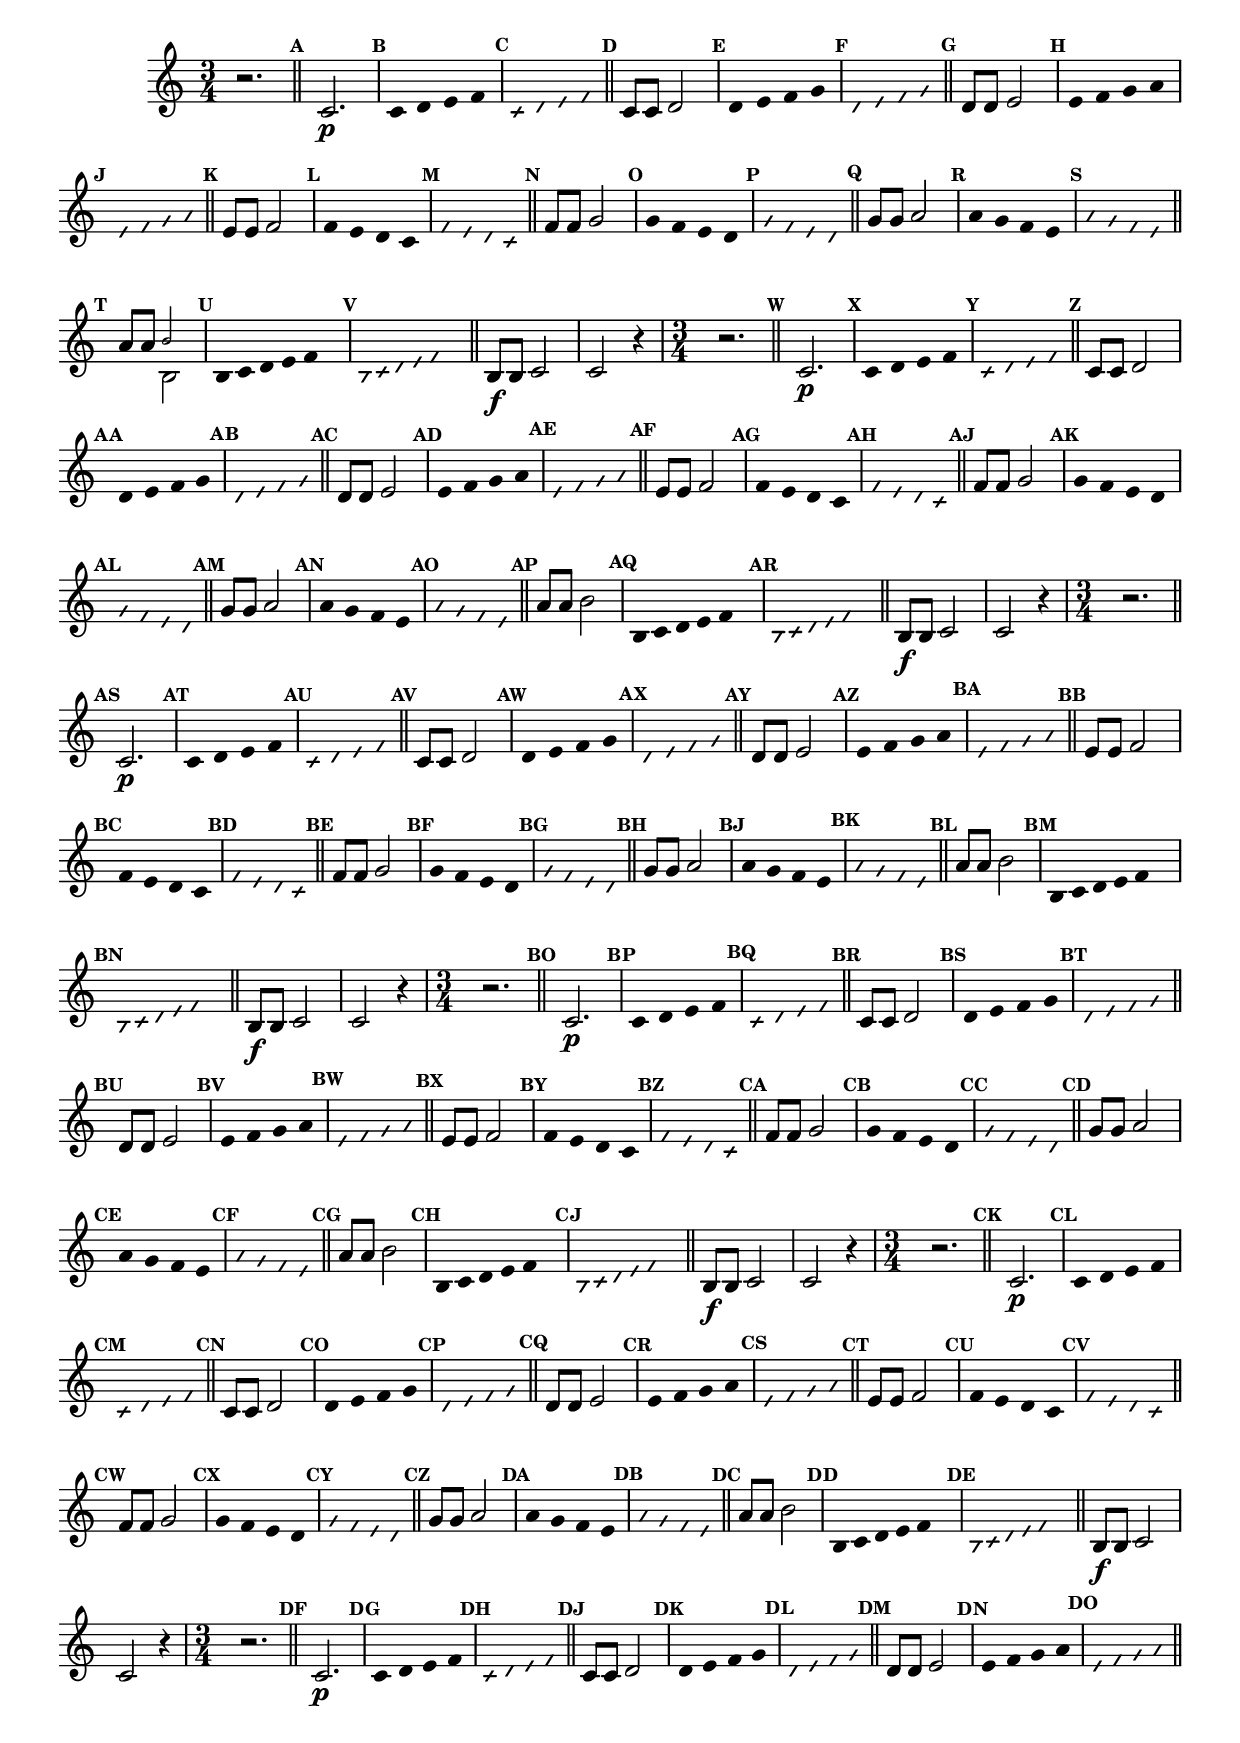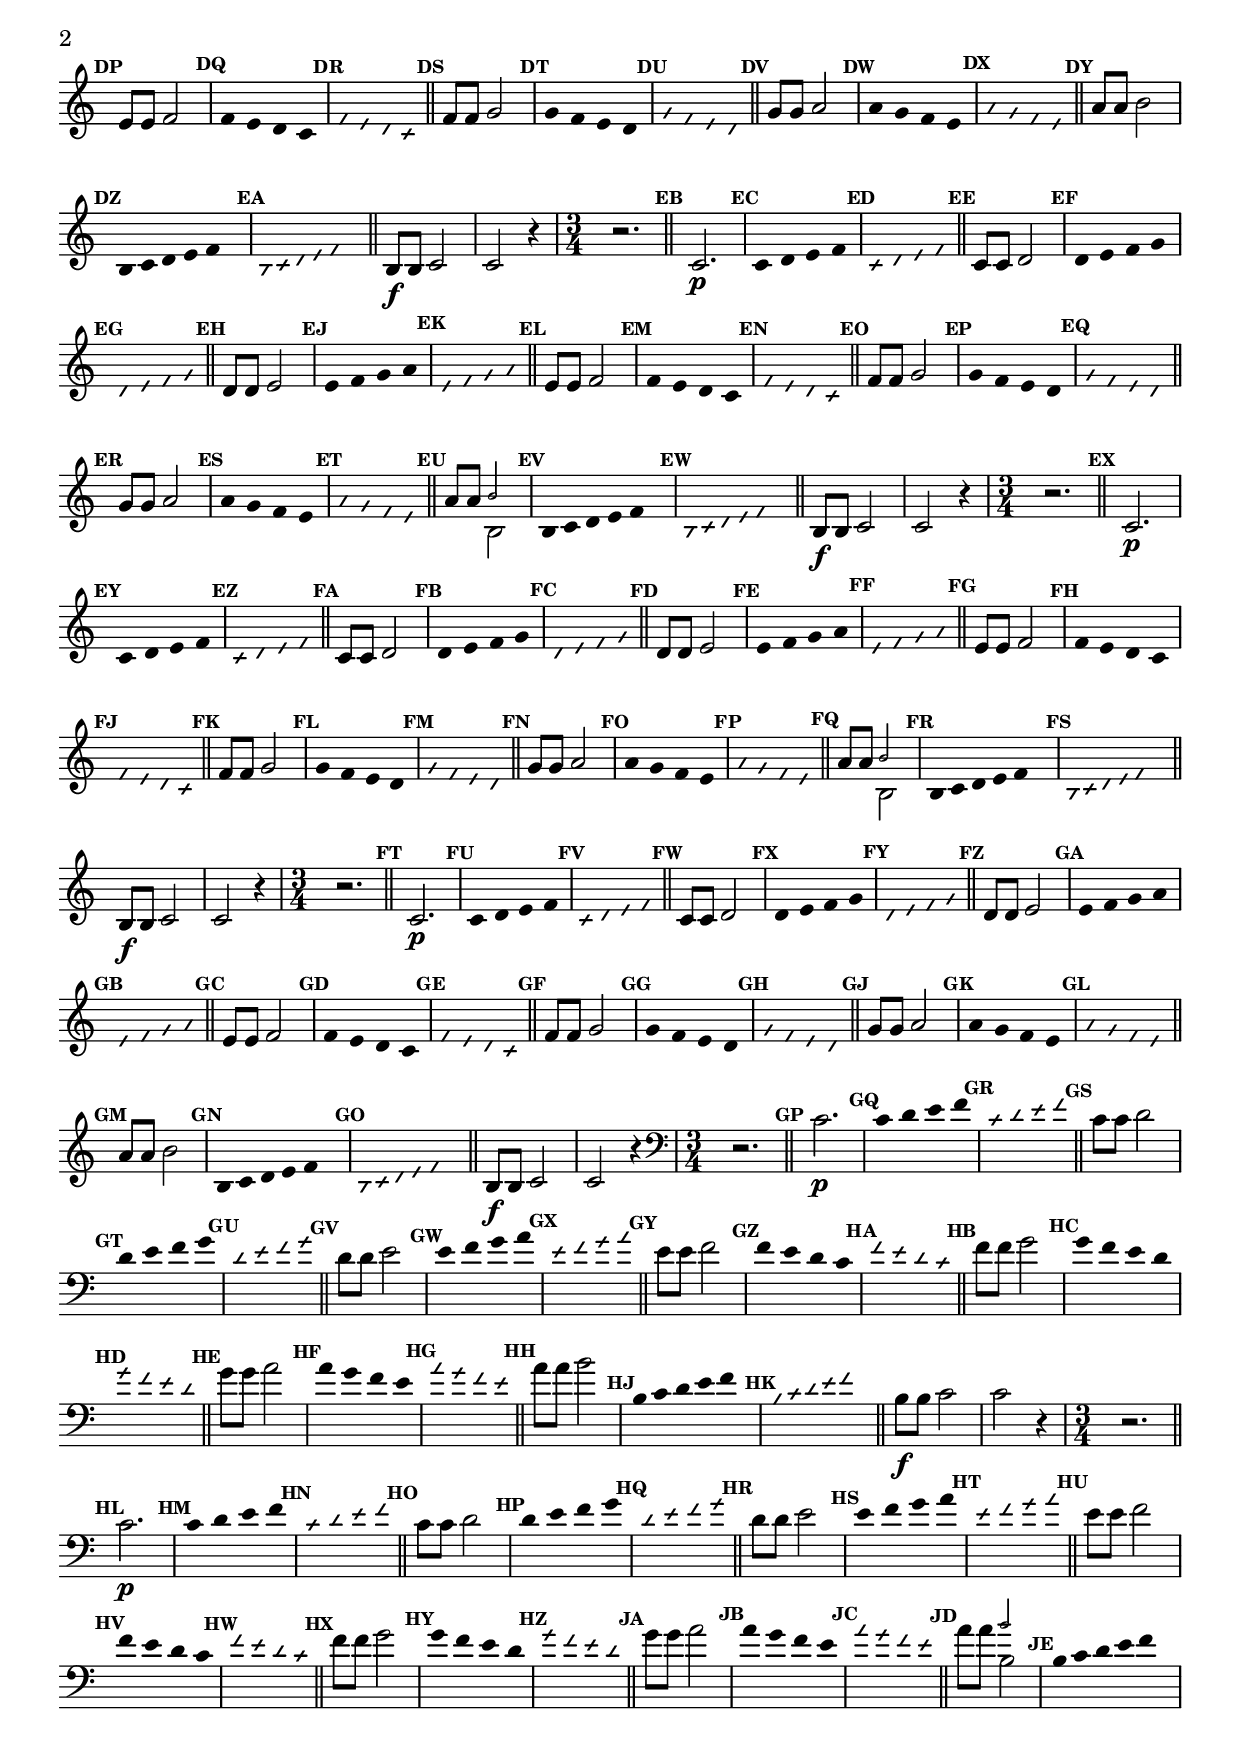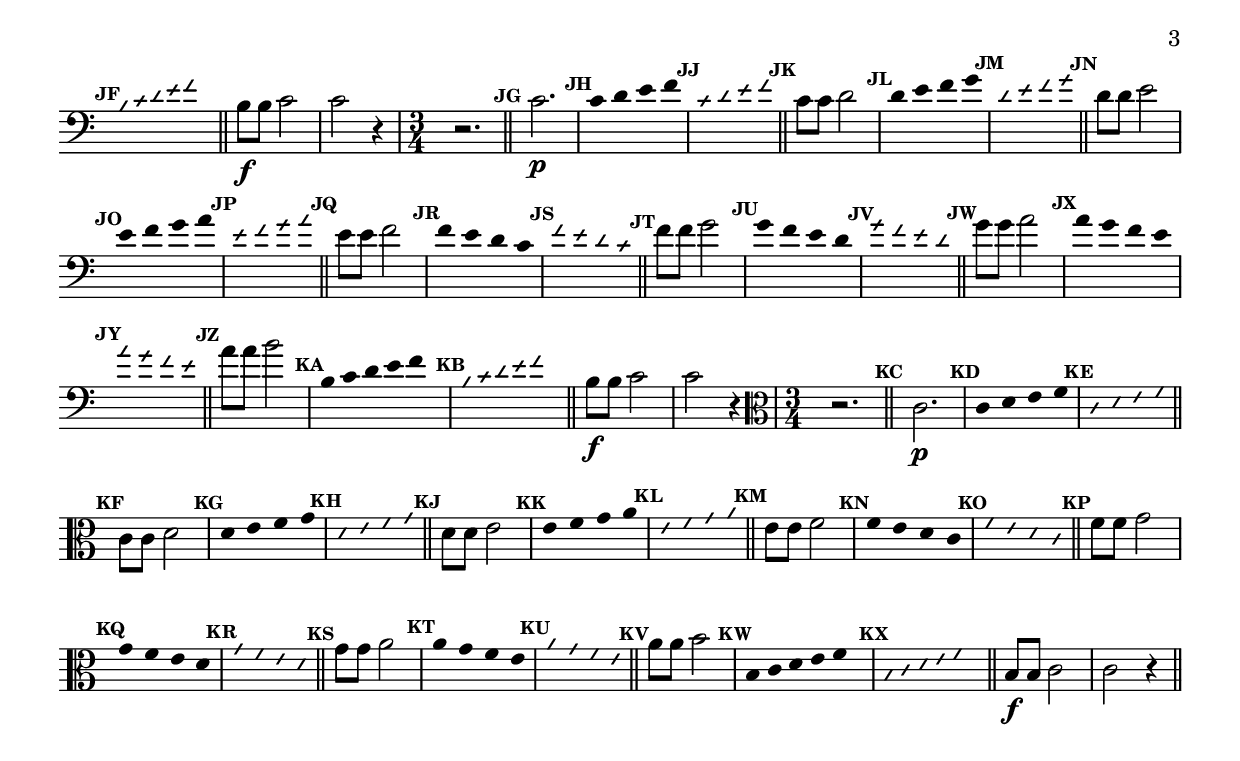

\version "2.16.0"

%\header { texidoc="64 - Aquecendo e Divertindo-se com a escala mixolidia" }


\relative c' {


                                % CLARINETE

  \tag #'cl {
    \key c \major
    \override Staff.TimeSignature #'style = #'()
    \time 3/4 
    \override Score.BarNumber #'transparent = ##t
    \override Score.RehearsalMark #'font-size = #-2
                                %\override Score.RehearsalMark #'font-family = #'
    \set Score.markFormatter = #format-mark-numbers
    r2.

    \bar "||"

    \mark \default c2.\p
    \override Stem #'transparent = ##t
    \override Beam #'transparent = ##t
    \override Voice.NoteHead #'stencil = #ly:text-interface::print
    \override Voice.NoteHead #'text = #(make-musicglyph-markup "noteheads.s2")

    \mark \default c4*3/4 d e f

    \override NoteHead #'style = #'slash
    \override NoteHead #'font-size = #-6
    \override Voice.NoteHead #'stencil = #ly:text-interface::print
    \override Voice.NoteHead #'text = #(make-musicglyph-markup "noteheads.s2slash")

    \mark \default c4*3/4 d e f

    \revert NoteHead #'style
    \revert Stem #'transparent 
    \revert Beam #'transparent
    \revert NoteHead #'font-size
    \revert Voice.NoteHead #'stencil

    \revert Voice.NoteHead #'text
    \bar "||"


    \mark \default c8 c d2
    \override Stem #'transparent = ##t
    \override Beam #'transparent = ##t
    \override Voice.NoteHead #'stencil = #ly:text-interface::print
    \override Voice.NoteHead #'text = #(make-musicglyph-markup "noteheads.s2")
    \mark \default d4*3/4 e f g
    \override NoteHead #'style = #'slash
    \override NoteHead #'font-size = #-6
    \override Voice.NoteHead #'stencil = #ly:text-interface::print
    \override Voice.NoteHead #'text = #(make-musicglyph-markup "noteheads.s2slash")
    \mark \default d4*3/4 e f g
    \revert NoteHead #'style
    \revert Stem #'transparent 
    \revert Beam #'transparent
    \revert NoteHead #'font-size
    \revert Voice.NoteHead #'stencil

    \revert Voice.NoteHead #'text
    \bar "||"


    \mark \default d8 d e2
    \override Stem #'transparent = ##t
    \override Beam #'transparent = ##t
    \override Voice.NoteHead #'stencil = #ly:text-interface::print
    \override Voice.NoteHead #'text = #(make-musicglyph-markup "noteheads.s2")
    \mark \default e4*3/4 f g a
    \override NoteHead #'style = #'slash
    \override NoteHead #'font-size = #-6
    \override Voice.NoteHead #'stencil = #ly:text-interface::print
    \override Voice.NoteHead #'text = #(make-musicglyph-markup "noteheads.s2slash")
    \mark \default e4*3/4 f g a
    \revert NoteHead #'style
    \revert Stem #'transparent 
    \revert Beam #'transparent
    \revert NoteHead #'font-size
    \revert Voice.NoteHead #'stencil

    \revert Voice.NoteHead #'text
    \bar "||"

    \mark \default e8 e f2
    \override Stem #'transparent = ##t
    \override Beam #'transparent = ##t
    \override Voice.NoteHead #'stencil = #ly:text-interface::print
    \override Voice.NoteHead #'text = #(make-musicglyph-markup "noteheads.s2")
    \mark \default f4*3/4 e d c
    \override NoteHead #'style = #'slash
    \override NoteHead #'font-size = #-6
    \override Voice.NoteHead #'stencil = #ly:text-interface::print
    \override Voice.NoteHead #'text = #(make-musicglyph-markup "noteheads.s2slash")
    \mark \default f4*3/4 e d c
    \revert NoteHead #'style
    \revert Stem #'transparent 
    \revert Beam #'transparent
    \revert NoteHead #'font-size
    \revert Voice.NoteHead #'stencil

    \revert Voice.NoteHead #'text
    \bar "||"

    \mark \default f8 f g2
    \override Stem #'transparent = ##t
    \override Beam #'transparent = ##t
    \override Voice.NoteHead #'stencil = #ly:text-interface::print
    \override Voice.NoteHead #'text = #(make-musicglyph-markup "noteheads.s2")
    \mark \default g4*3/4 f e d
    \override NoteHead #'style = #'slash
    \override NoteHead #'font-size = #-6
    \override Voice.NoteHead #'stencil = #ly:text-interface::print
    \override Voice.NoteHead #'text = #(make-musicglyph-markup "noteheads.s2slash")
    \mark \default g4*3/4 f e d
    \revert NoteHead #'style
    \revert Stem #'transparent 
    \revert Beam #'transparent
    \revert NoteHead #'font-size
    \revert Voice.NoteHead #'stencil

    \revert Voice.NoteHead #'text
    \bar "||"

    \mark \default g8 g a2
    \override Stem #'transparent = ##t
    \override Beam #'transparent = ##t
    \override Voice.NoteHead #'stencil = #ly:text-interface::print
    \override Voice.NoteHead #'text = #(make-musicglyph-markup "noteheads.s2")
    \mark \default a4*3/4 g f e 
    \override NoteHead #'style = #'slash
    \override NoteHead #'font-size = #-6
    \override Voice.NoteHead #'stencil = #ly:text-interface::print
    \override Voice.NoteHead #'text = #(make-musicglyph-markup "noteheads.s2slash")
    \mark \default a4*3/4 g f e 
    \revert NoteHead #'style
    \revert Stem #'transparent 
    \revert Beam #'transparent
    \revert NoteHead #'font-size
    \revert Voice.NoteHead #'stencil

    \revert Voice.NoteHead #'text
    \bar "||"


    \mark \default a8 a 

    <<
      {

        \override NoteHead #'font-size = #-4
        b2
      }
      \\
      {
        \revert NoteHead #'font-size
        b,2
      }
    >>

    \override Stem #'transparent = ##t
    \override Beam #'transparent = ##t
    \override Voice.NoteHead #'stencil = #ly:text-interface::print
    \override Voice.NoteHead #'text = #(make-musicglyph-markup "noteheads.s2")

    \mark \default b8 c d e f s

    \override NoteHead #'style = #'slash
    \override NoteHead #'font-size = #-6
    \override Voice.NoteHead #'stencil = #ly:text-interface::print
    \override Voice.NoteHead #'text = #(make-musicglyph-markup "noteheads.s2slash")
    \mark \default b,8 c d e f s
    \revert NoteHead #'style
    \revert Stem #'transparent 
    \revert Beam #'transparent
    \revert NoteHead #'font-size
    \revert Voice.NoteHead #'stencil

    \revert Voice.NoteHead #'text
    \bar "||"

    b,8\f b c2 c2 r4

  }


                                % FLAUTA

  \tag #'fl {
    \key c \major
    \override Staff.TimeSignature #'style = #'()
    \time 3/4 
    \override Score.BarNumber #'transparent = ##t
    \override Score.RehearsalMark #'font-size = #-2
                                %\override Score.RehearsalMark #'font-family = #'
    \set Score.markFormatter = #format-mark-numbers
    r2.

    \bar "||"

    \mark \default c2.\p
    \override Stem #'transparent = ##t
    \override Beam #'transparent = ##t
    \override Voice.NoteHead #'stencil = #ly:text-interface::print
    \override Voice.NoteHead #'text = #(make-musicglyph-markup "noteheads.s2")

    \mark \default c4*3/4 d e f

    \override NoteHead #'style = #'slash
    \override NoteHead #'font-size = #-6
    \override Voice.NoteHead #'stencil = #ly:text-interface::print
    \override Voice.NoteHead #'text = #(make-musicglyph-markup "noteheads.s2slash")

    \mark \default c4*3/4 d e f

    \revert NoteHead #'style
    \revert Stem #'transparent 
    \revert Beam #'transparent
    \revert NoteHead #'font-size
    \revert Voice.NoteHead #'stencil

    \revert Voice.NoteHead #'text
    \bar "||"


    \mark \default c8 c d2
    \override Stem #'transparent = ##t
    \override Beam #'transparent = ##t
    \override Voice.NoteHead #'stencil = #ly:text-interface::print
    \override Voice.NoteHead #'text = #(make-musicglyph-markup "noteheads.s2")
    \mark \default d4*3/4 e f g
    \override NoteHead #'style = #'slash
    \override NoteHead #'font-size = #-6
    \override Voice.NoteHead #'stencil = #ly:text-interface::print
    \override Voice.NoteHead #'text = #(make-musicglyph-markup "noteheads.s2slash")
    \mark \default d4*3/4 e f g
    \revert NoteHead #'style
    \revert Stem #'transparent 
    \revert Beam #'transparent
    \revert NoteHead #'font-size
    \revert Voice.NoteHead #'stencil

    \revert Voice.NoteHead #'text
    \bar "||"


    \mark \default d8 d e2
    \override Stem #'transparent = ##t
    \override Beam #'transparent = ##t
    \override Voice.NoteHead #'stencil = #ly:text-interface::print
    \override Voice.NoteHead #'text = #(make-musicglyph-markup "noteheads.s2")
    \mark \default e4*3/4 f g a
    \override NoteHead #'style = #'slash
    \override NoteHead #'font-size = #-6
    \override Voice.NoteHead #'stencil = #ly:text-interface::print
    \override Voice.NoteHead #'text = #(make-musicglyph-markup "noteheads.s2slash")
    \mark \default e4*3/4 f g a
    \revert NoteHead #'style
    \revert Stem #'transparent 
    \revert Beam #'transparent
    \revert NoteHead #'font-size
    \revert Voice.NoteHead #'stencil

    \revert Voice.NoteHead #'text
    \bar "||"

    \mark \default e8 e f2
    \override Stem #'transparent = ##t
    \override Beam #'transparent = ##t
    \override Voice.NoteHead #'stencil = #ly:text-interface::print
    \override Voice.NoteHead #'text = #(make-musicglyph-markup "noteheads.s2")
    \mark \default f4*3/4 e d c
    \override NoteHead #'style = #'slash
    \override NoteHead #'font-size = #-6
    \override Voice.NoteHead #'stencil = #ly:text-interface::print
    \override Voice.NoteHead #'text = #(make-musicglyph-markup "noteheads.s2slash")
    \mark \default f4*3/4 e d c
    \revert NoteHead #'style
    \revert Stem #'transparent 
    \revert Beam #'transparent
    \revert NoteHead #'font-size
    \revert Voice.NoteHead #'stencil

    \revert Voice.NoteHead #'text
    \bar "||"

    \mark \default f8 f g2
    \override Stem #'transparent = ##t
    \override Beam #'transparent = ##t
    \override Voice.NoteHead #'stencil = #ly:text-interface::print
    \override Voice.NoteHead #'text = #(make-musicglyph-markup "noteheads.s2")
    \mark \default g4*3/4 f e d
    \override NoteHead #'style = #'slash
    \override NoteHead #'font-size = #-6
    \override Voice.NoteHead #'stencil = #ly:text-interface::print
    \override Voice.NoteHead #'text = #(make-musicglyph-markup "noteheads.s2slash")
    \mark \default g4*3/4 f e d
    \revert NoteHead #'style
    \revert Stem #'transparent 
    \revert Beam #'transparent
    \revert NoteHead #'font-size
    \revert Voice.NoteHead #'stencil

    \revert Voice.NoteHead #'text
    \bar "||"

    \mark \default g8 g a2
    \override Stem #'transparent = ##t
    \override Beam #'transparent = ##t
    \override Voice.NoteHead #'stencil = #ly:text-interface::print
    \override Voice.NoteHead #'text = #(make-musicglyph-markup "noteheads.s2")
    \mark \default a4*3/4 g f e 
    \override NoteHead #'style = #'slash
    \override NoteHead #'font-size = #-6
    \override Voice.NoteHead #'stencil = #ly:text-interface::print
    \override Voice.NoteHead #'text = #(make-musicglyph-markup "noteheads.s2slash")
    \mark \default a4*3/4 g f e 
    \revert NoteHead #'style
    \revert Stem #'transparent 
    \revert Beam #'transparent
    \revert NoteHead #'font-size
    \revert Voice.NoteHead #'stencil

    \revert Voice.NoteHead #'text
    \bar "||"


    \mark \default a8 a b2

    \override Stem #'transparent = ##t
    \override Beam #'transparent = ##t
    \override Voice.NoteHead #'stencil = #ly:text-interface::print
    \override Voice.NoteHead #'text = #(make-musicglyph-markup "noteheads.s2")

    \mark \default b,8 c d e f s

    \override NoteHead #'style = #'slash
    \override NoteHead #'font-size = #-6
    \override Voice.NoteHead #'stencil = #ly:text-interface::print
    \override Voice.NoteHead #'text = #(make-musicglyph-markup "noteheads.s2slash")
    \mark \default b,8 c d e f s
    \revert NoteHead #'style
    \revert Stem #'transparent 
    \revert Beam #'transparent
    \revert NoteHead #'font-size
    \revert Voice.NoteHead #'stencil

    \revert Voice.NoteHead #'text
    \bar "||"

    b,8\f b c2 c2 r4

  }

                                % OBOÉ

  \tag #'ob {
    \key c \major
    \override Staff.TimeSignature #'style = #'()
    \time 3/4 
    \override Score.BarNumber #'transparent = ##t
    \override Score.RehearsalMark #'font-size = #-2
                                %\override Score.RehearsalMark #'font-family = #'
    \set Score.markFormatter = #format-mark-numbers
    r2.

    \bar "||"

    \mark \default c2.\p
    \override Stem #'transparent = ##t
    \override Beam #'transparent = ##t
    \override Voice.NoteHead #'stencil = #ly:text-interface::print
    \override Voice.NoteHead #'text = #(make-musicglyph-markup "noteheads.s2")

    \mark \default c4*3/4 d e f

    \override NoteHead #'style = #'slash
    \override NoteHead #'font-size = #-6
    \override Voice.NoteHead #'stencil = #ly:text-interface::print
    \override Voice.NoteHead #'text = #(make-musicglyph-markup "noteheads.s2slash")

    \mark \default c4*3/4 d e f

    \revert NoteHead #'style
    \revert Stem #'transparent 
    \revert Beam #'transparent
    \revert NoteHead #'font-size
    \revert Voice.NoteHead #'stencil

    \revert Voice.NoteHead #'text
    \bar "||"


    \mark \default c8 c d2
    \override Stem #'transparent = ##t
    \override Beam #'transparent = ##t
    \override Voice.NoteHead #'stencil = #ly:text-interface::print
    \override Voice.NoteHead #'text = #(make-musicglyph-markup "noteheads.s2")
    \mark \default d4*3/4 e f g
    \override NoteHead #'style = #'slash
    \override NoteHead #'font-size = #-6
    \override Voice.NoteHead #'stencil = #ly:text-interface::print
    \override Voice.NoteHead #'text = #(make-musicglyph-markup "noteheads.s2slash")
    \mark \default d4*3/4 e f g
    \revert NoteHead #'style
    \revert Stem #'transparent 
    \revert Beam #'transparent
    \revert NoteHead #'font-size
    \revert Voice.NoteHead #'stencil

    \revert Voice.NoteHead #'text
    \bar "||"


    \mark \default d8 d e2
    \override Stem #'transparent = ##t
    \override Beam #'transparent = ##t
    \override Voice.NoteHead #'stencil = #ly:text-interface::print
    \override Voice.NoteHead #'text = #(make-musicglyph-markup "noteheads.s2")
    \mark \default e4*3/4 f g a
    \override NoteHead #'style = #'slash
    \override NoteHead #'font-size = #-6
    \override Voice.NoteHead #'stencil = #ly:text-interface::print
    \override Voice.NoteHead #'text = #(make-musicglyph-markup "noteheads.s2slash")
    \mark \default e4*3/4 f g a
    \revert NoteHead #'style
    \revert Stem #'transparent 
    \revert Beam #'transparent
    \revert NoteHead #'font-size
    \revert Voice.NoteHead #'stencil

    \revert Voice.NoteHead #'text
    \bar "||"

    \mark \default e8 e f2
    \override Stem #'transparent = ##t
    \override Beam #'transparent = ##t
    \override Voice.NoteHead #'stencil = #ly:text-interface::print
    \override Voice.NoteHead #'text = #(make-musicglyph-markup "noteheads.s2")
    \mark \default f4*3/4 e d c
    \override NoteHead #'style = #'slash
    \override NoteHead #'font-size = #-6
    \override Voice.NoteHead #'stencil = #ly:text-interface::print
    \override Voice.NoteHead #'text = #(make-musicglyph-markup "noteheads.s2slash")
    \mark \default f4*3/4 e d c
    \revert NoteHead #'style
    \revert Stem #'transparent 
    \revert Beam #'transparent
    \revert NoteHead #'font-size
    \revert Voice.NoteHead #'stencil

    \revert Voice.NoteHead #'text
    \bar "||"

    \mark \default f8 f g2
    \override Stem #'transparent = ##t
    \override Beam #'transparent = ##t
    \override Voice.NoteHead #'stencil = #ly:text-interface::print
    \override Voice.NoteHead #'text = #(make-musicglyph-markup "noteheads.s2")
    \mark \default g4*3/4 f e d
    \override NoteHead #'style = #'slash
    \override NoteHead #'font-size = #-6
    \override Voice.NoteHead #'stencil = #ly:text-interface::print
    \override Voice.NoteHead #'text = #(make-musicglyph-markup "noteheads.s2slash")
    \mark \default g4*3/4 f e d
    \revert NoteHead #'style
    \revert Stem #'transparent 
    \revert Beam #'transparent
    \revert NoteHead #'font-size
    \revert Voice.NoteHead #'stencil

    \revert Voice.NoteHead #'text
    \bar "||"

    \mark \default g8 g a2
    \override Stem #'transparent = ##t
    \override Beam #'transparent = ##t
    \override Voice.NoteHead #'stencil = #ly:text-interface::print
    \override Voice.NoteHead #'text = #(make-musicglyph-markup "noteheads.s2")
    \mark \default a4*3/4 g f e 
    \override NoteHead #'style = #'slash
    \override NoteHead #'font-size = #-6
    \override Voice.NoteHead #'stencil = #ly:text-interface::print
    \override Voice.NoteHead #'text = #(make-musicglyph-markup "noteheads.s2slash")
    \mark \default a4*3/4 g f e 
    \revert NoteHead #'style
    \revert Stem #'transparent 
    \revert Beam #'transparent
    \revert NoteHead #'font-size
    \revert Voice.NoteHead #'stencil

    \revert Voice.NoteHead #'text
    \bar "||"


    \mark \default a8 a b2

    \override Stem #'transparent = ##t
    \override Beam #'transparent = ##t
    \override Voice.NoteHead #'stencil = #ly:text-interface::print
    \override Voice.NoteHead #'text = #(make-musicglyph-markup "noteheads.s2")

    \mark \default b,8 c d e f s

    \override NoteHead #'style = #'slash
    \override NoteHead #'font-size = #-6
    \override Voice.NoteHead #'stencil = #ly:text-interface::print
    \override Voice.NoteHead #'text = #(make-musicglyph-markup "noteheads.s2slash")
    \mark \default b,8 c d e f s
    \revert NoteHead #'style
    \revert Stem #'transparent 
    \revert Beam #'transparent
    \revert NoteHead #'font-size
    \revert Voice.NoteHead #'stencil

    \revert Voice.NoteHead #'text
    \bar "||"

    b,8\f b c2 c2 r4

  }


                                % SAX ALTO

  \tag #'saxa {
    \key c \major
    \override Staff.TimeSignature #'style = #'()
    \time 3/4 
    \override Score.BarNumber #'transparent = ##t
    \override Score.RehearsalMark #'font-size = #-2
                                %\override Score.RehearsalMark #'font-family = #'
    \set Score.markFormatter = #format-mark-numbers
    r2.

    \bar "||"

    \mark \default c2.\p
    \override Stem #'transparent = ##t
    \override Beam #'transparent = ##t
    \override Voice.NoteHead #'stencil = #ly:text-interface::print
    \override Voice.NoteHead #'text = #(make-musicglyph-markup "noteheads.s2")

    \mark \default c4*3/4 d e f

    \override NoteHead #'style = #'slash
    \override NoteHead #'font-size = #-6
    \override Voice.NoteHead #'stencil = #ly:text-interface::print
    \override Voice.NoteHead #'text = #(make-musicglyph-markup "noteheads.s2slash")

    \mark \default c4*3/4 d e f

    \revert NoteHead #'style
    \revert Stem #'transparent 
    \revert Beam #'transparent
    \revert NoteHead #'font-size
    \revert Voice.NoteHead #'stencil

    \revert Voice.NoteHead #'text
    \bar "||"


    \mark \default c8 c d2
    \override Stem #'transparent = ##t
    \override Beam #'transparent = ##t
    \override Voice.NoteHead #'stencil = #ly:text-interface::print
    \override Voice.NoteHead #'text = #(make-musicglyph-markup "noteheads.s2")
    \mark \default d4*3/4 e f g
    \override NoteHead #'style = #'slash
    \override NoteHead #'font-size = #-6
    \override Voice.NoteHead #'stencil = #ly:text-interface::print
    \override Voice.NoteHead #'text = #(make-musicglyph-markup "noteheads.s2slash")
    \mark \default d4*3/4 e f g
    \revert NoteHead #'style
    \revert Stem #'transparent 
    \revert Beam #'transparent
    \revert NoteHead #'font-size
    \revert Voice.NoteHead #'stencil

    \revert Voice.NoteHead #'text
    \bar "||"


    \mark \default d8 d e2
    \override Stem #'transparent = ##t
    \override Beam #'transparent = ##t
    \override Voice.NoteHead #'stencil = #ly:text-interface::print
    \override Voice.NoteHead #'text = #(make-musicglyph-markup "noteheads.s2")
    \mark \default e4*3/4 f g a
    \override NoteHead #'style = #'slash
    \override NoteHead #'font-size = #-6
    \override Voice.NoteHead #'stencil = #ly:text-interface::print
    \override Voice.NoteHead #'text = #(make-musicglyph-markup "noteheads.s2slash")
    \mark \default e4*3/4 f g a
    \revert NoteHead #'style
    \revert Stem #'transparent 
    \revert Beam #'transparent
    \revert NoteHead #'font-size
    \revert Voice.NoteHead #'stencil

    \revert Voice.NoteHead #'text
    \bar "||"

    \mark \default e8 e f2
    \override Stem #'transparent = ##t
    \override Beam #'transparent = ##t
    \override Voice.NoteHead #'stencil = #ly:text-interface::print
    \override Voice.NoteHead #'text = #(make-musicglyph-markup "noteheads.s2")
    \mark \default f4*3/4 e d c
    \override NoteHead #'style = #'slash
    \override NoteHead #'font-size = #-6
    \override Voice.NoteHead #'stencil = #ly:text-interface::print
    \override Voice.NoteHead #'text = #(make-musicglyph-markup "noteheads.s2slash")
    \mark \default f4*3/4 e d c
    \revert NoteHead #'style
    \revert Stem #'transparent 
    \revert Beam #'transparent
    \revert NoteHead #'font-size
    \revert Voice.NoteHead #'stencil

    \revert Voice.NoteHead #'text
    \bar "||"

    \mark \default f8 f g2
    \override Stem #'transparent = ##t
    \override Beam #'transparent = ##t
    \override Voice.NoteHead #'stencil = #ly:text-interface::print
    \override Voice.NoteHead #'text = #(make-musicglyph-markup "noteheads.s2")
    \mark \default g4*3/4 f e d
    \override NoteHead #'style = #'slash
    \override NoteHead #'font-size = #-6
    \override Voice.NoteHead #'stencil = #ly:text-interface::print
    \override Voice.NoteHead #'text = #(make-musicglyph-markup "noteheads.s2slash")
    \mark \default g4*3/4 f e d
    \revert NoteHead #'style
    \revert Stem #'transparent 
    \revert Beam #'transparent
    \revert NoteHead #'font-size
    \revert Voice.NoteHead #'stencil

    \revert Voice.NoteHead #'text
    \bar "||"

    \mark \default g8 g a2
    \override Stem #'transparent = ##t
    \override Beam #'transparent = ##t
    \override Voice.NoteHead #'stencil = #ly:text-interface::print
    \override Voice.NoteHead #'text = #(make-musicglyph-markup "noteheads.s2")
    \mark \default a4*3/4 g f e 
    \override NoteHead #'style = #'slash
    \override NoteHead #'font-size = #-6
    \override Voice.NoteHead #'stencil = #ly:text-interface::print
    \override Voice.NoteHead #'text = #(make-musicglyph-markup "noteheads.s2slash")
    \mark \default a4*3/4 g f e 
    \revert NoteHead #'style
    \revert Stem #'transparent 
    \revert Beam #'transparent
    \revert NoteHead #'font-size
    \revert Voice.NoteHead #'stencil

    \revert Voice.NoteHead #'text
    \bar "||"


    \mark \default a8 a b2

    \override Stem #'transparent = ##t
    \override Beam #'transparent = ##t
    \override Voice.NoteHead #'stencil = #ly:text-interface::print
    \override Voice.NoteHead #'text = #(make-musicglyph-markup "noteheads.s2")

    \mark \default b,8 c d e f s

    \override NoteHead #'style = #'slash
    \override NoteHead #'font-size = #-6
    \override Voice.NoteHead #'stencil = #ly:text-interface::print
    \override Voice.NoteHead #'text = #(make-musicglyph-markup "noteheads.s2slash")
    \mark \default b,8 c d e f s
    \revert NoteHead #'style
    \revert Stem #'transparent 
    \revert Beam #'transparent
    \revert NoteHead #'font-size
    \revert Voice.NoteHead #'stencil

    \revert Voice.NoteHead #'text
    \bar "||"

    b,8\f b c2 c2 r4

  }


                                % SAX TENOR

  \tag #'saxt {

    \key c \major
    \override Staff.TimeSignature #'style = #'()
    \time 3/4 
    \override Score.BarNumber #'transparent = ##t
    \override Score.RehearsalMark #'font-size = #-2
                                %\override Score.RehearsalMark #'font-family = #'
    \set Score.markFormatter = #format-mark-numbers
    r2.

    \bar "||"

    \mark \default c2.\p
    \override Stem #'transparent = ##t
    \override Beam #'transparent = ##t
    \override Voice.NoteHead #'stencil = #ly:text-interface::print
    \override Voice.NoteHead #'text = #(make-musicglyph-markup "noteheads.s2")

    \mark \default c4*3/4 d e f

    \override NoteHead #'style = #'slash
    \override NoteHead #'font-size = #-6
    \override Voice.NoteHead #'stencil = #ly:text-interface::print
    \override Voice.NoteHead #'text = #(make-musicglyph-markup "noteheads.s2slash")

    \mark \default c4*3/4 d e f

    \revert NoteHead #'style
    \revert Stem #'transparent 
    \revert Beam #'transparent
    \revert NoteHead #'font-size
    \revert Voice.NoteHead #'stencil

    \revert Voice.NoteHead #'text
    \bar "||"


    \mark \default c8 c d2
    \override Stem #'transparent = ##t
    \override Beam #'transparent = ##t
    \override Voice.NoteHead #'stencil = #ly:text-interface::print
    \override Voice.NoteHead #'text = #(make-musicglyph-markup "noteheads.s2")
    \mark \default d4*3/4 e f g
    \override NoteHead #'style = #'slash
    \override NoteHead #'font-size = #-6
    \override Voice.NoteHead #'stencil = #ly:text-interface::print
    \override Voice.NoteHead #'text = #(make-musicglyph-markup "noteheads.s2slash")
    \mark \default d4*3/4 e f g
    \revert NoteHead #'style
    \revert Stem #'transparent 
    \revert Beam #'transparent
    \revert NoteHead #'font-size
    \revert Voice.NoteHead #'stencil

    \revert Voice.NoteHead #'text
    \bar "||"


    \mark \default d8 d e2
    \override Stem #'transparent = ##t
    \override Beam #'transparent = ##t
    \override Voice.NoteHead #'stencil = #ly:text-interface::print
    \override Voice.NoteHead #'text = #(make-musicglyph-markup "noteheads.s2")
    \mark \default e4*3/4 f g a
    \override NoteHead #'style = #'slash
    \override NoteHead #'font-size = #-6
    \override Voice.NoteHead #'stencil = #ly:text-interface::print
    \override Voice.NoteHead #'text = #(make-musicglyph-markup "noteheads.s2slash")
    \mark \default e4*3/4 f g a
    \revert NoteHead #'style
    \revert Stem #'transparent 
    \revert Beam #'transparent
    \revert NoteHead #'font-size
    \revert Voice.NoteHead #'stencil

    \revert Voice.NoteHead #'text
    \bar "||"

    \mark \default e8 e f2
    \override Stem #'transparent = ##t
    \override Beam #'transparent = ##t
    \override Voice.NoteHead #'stencil = #ly:text-interface::print
    \override Voice.NoteHead #'text = #(make-musicglyph-markup "noteheads.s2")
    \mark \default f4*3/4 e d c
    \override NoteHead #'style = #'slash
    \override NoteHead #'font-size = #-6
    \override Voice.NoteHead #'stencil = #ly:text-interface::print
    \override Voice.NoteHead #'text = #(make-musicglyph-markup "noteheads.s2slash")
    \mark \default f4*3/4 e d c
    \revert NoteHead #'style
    \revert Stem #'transparent 
    \revert Beam #'transparent
    \revert NoteHead #'font-size
    \revert Voice.NoteHead #'stencil

    \revert Voice.NoteHead #'text
    \bar "||"

    \mark \default f8 f g2
    \override Stem #'transparent = ##t
    \override Beam #'transparent = ##t
    \override Voice.NoteHead #'stencil = #ly:text-interface::print
    \override Voice.NoteHead #'text = #(make-musicglyph-markup "noteheads.s2")
    \mark \default g4*3/4 f e d
    \override NoteHead #'style = #'slash
    \override NoteHead #'font-size = #-6
    \override Voice.NoteHead #'stencil = #ly:text-interface::print
    \override Voice.NoteHead #'text = #(make-musicglyph-markup "noteheads.s2slash")
    \mark \default g4*3/4 f e d
    \revert NoteHead #'style
    \revert Stem #'transparent 
    \revert Beam #'transparent
    \revert NoteHead #'font-size
    \revert Voice.NoteHead #'stencil

    \revert Voice.NoteHead #'text
    \bar "||"

    \mark \default g8 g a2
    \override Stem #'transparent = ##t
    \override Beam #'transparent = ##t
    \override Voice.NoteHead #'stencil = #ly:text-interface::print
    \override Voice.NoteHead #'text = #(make-musicglyph-markup "noteheads.s2")
    \mark \default a4*3/4 g f e 
    \override NoteHead #'style = #'slash
    \override NoteHead #'font-size = #-6
    \override Voice.NoteHead #'stencil = #ly:text-interface::print
    \override Voice.NoteHead #'text = #(make-musicglyph-markup "noteheads.s2slash")
    \mark \default a4*3/4 g f e 
    \revert NoteHead #'style
    \revert Stem #'transparent 
    \revert Beam #'transparent
    \revert NoteHead #'font-size
    \revert Voice.NoteHead #'stencil

    \revert Voice.NoteHead #'text
    \bar "||"

    \mark \default a8 a b2

    \override Stem #'transparent = ##t
    \override Beam #'transparent = ##t
    \override Voice.NoteHead #'stencil = #ly:text-interface::print
    \override Voice.NoteHead #'text = #(make-musicglyph-markup "noteheads.s2")

    \mark \default b,8 c d e f s

    \override NoteHead #'style = #'slash
    \override NoteHead #'font-size = #-6
    \override Voice.NoteHead #'stencil = #ly:text-interface::print
    \override Voice.NoteHead #'text = #(make-musicglyph-markup "noteheads.s2slash")
    \mark \default b,8 c d e f s
    \revert NoteHead #'style
    \revert Stem #'transparent 
    \revert Beam #'transparent
    \revert NoteHead #'font-size
    \revert Voice.NoteHead #'stencil

    \revert Voice.NoteHead #'text
    \bar "||"

    b,8\f b c2 c2 r4

  }

                                % TROMPETE

  \tag #'tpt {

    \key c \major
    \override Staff.TimeSignature #'style = #'()
    \time 3/4 
    \override Score.BarNumber #'transparent = ##t
    \override Score.RehearsalMark #'font-size = #-2
                                %\override Score.RehearsalMark #'font-family = #'
    \set Score.markFormatter = #format-mark-numbers
    r2.

    \bar "||"

    \mark \default c2.\p
    \override Stem #'transparent = ##t
    \override Beam #'transparent = ##t
    \override Voice.NoteHead #'stencil = #ly:text-interface::print
    \override Voice.NoteHead #'text = #(make-musicglyph-markup "noteheads.s2")

    \mark \default c4*3/4 d e f

    \override NoteHead #'style = #'slash
    \override NoteHead #'font-size = #-6
    \override Voice.NoteHead #'stencil = #ly:text-interface::print
    \override Voice.NoteHead #'text = #(make-musicglyph-markup "noteheads.s2slash")

    \mark \default c4*3/4 d e f

    \revert NoteHead #'style
    \revert Stem #'transparent 
    \revert Beam #'transparent
    \revert NoteHead #'font-size
    \revert Voice.NoteHead #'stencil

    \revert Voice.NoteHead #'text
    \bar "||"


    \mark \default c8 c d2
    \override Stem #'transparent = ##t
    \override Beam #'transparent = ##t
    \override Voice.NoteHead #'stencil = #ly:text-interface::print
    \override Voice.NoteHead #'text = #(make-musicglyph-markup "noteheads.s2")
    \mark \default d4*3/4 e f g
    \override NoteHead #'style = #'slash
    \override NoteHead #'font-size = #-6
    \override Voice.NoteHead #'stencil = #ly:text-interface::print
    \override Voice.NoteHead #'text = #(make-musicglyph-markup "noteheads.s2slash")
    \mark \default d4*3/4 e f g
    \revert NoteHead #'style
    \revert Stem #'transparent 
    \revert Beam #'transparent
    \revert NoteHead #'font-size
    \revert Voice.NoteHead #'stencil

    \revert Voice.NoteHead #'text
    \bar "||"


    \mark \default d8 d e2
    \override Stem #'transparent = ##t
    \override Beam #'transparent = ##t
    \override Voice.NoteHead #'stencil = #ly:text-interface::print
    \override Voice.NoteHead #'text = #(make-musicglyph-markup "noteheads.s2")
    \mark \default e4*3/4 f g a
    \override NoteHead #'style = #'slash
    \override NoteHead #'font-size = #-6
    \override Voice.NoteHead #'stencil = #ly:text-interface::print
    \override Voice.NoteHead #'text = #(make-musicglyph-markup "noteheads.s2slash")
    \mark \default e4*3/4 f g a
    \revert NoteHead #'style
    \revert Stem #'transparent 
    \revert Beam #'transparent
    \revert NoteHead #'font-size
    \revert Voice.NoteHead #'stencil

    \revert Voice.NoteHead #'text
    \bar "||"

    \mark \default e8 e f2
    \override Stem #'transparent = ##t
    \override Beam #'transparent = ##t
    \override Voice.NoteHead #'stencil = #ly:text-interface::print
    \override Voice.NoteHead #'text = #(make-musicglyph-markup "noteheads.s2")
    \mark \default f4*3/4 e d c
    \override NoteHead #'style = #'slash
    \override NoteHead #'font-size = #-6
    \override Voice.NoteHead #'stencil = #ly:text-interface::print
    \override Voice.NoteHead #'text = #(make-musicglyph-markup "noteheads.s2slash")
    \mark \default f4*3/4 e d c
    \revert NoteHead #'style
    \revert Stem #'transparent 
    \revert Beam #'transparent
    \revert NoteHead #'font-size
    \revert Voice.NoteHead #'stencil

    \revert Voice.NoteHead #'text
    \bar "||"

    \mark \default f8 f g2
    \override Stem #'transparent = ##t
    \override Beam #'transparent = ##t
    \override Voice.NoteHead #'stencil = #ly:text-interface::print
    \override Voice.NoteHead #'text = #(make-musicglyph-markup "noteheads.s2")
    \mark \default g4*3/4 f e d
    \override NoteHead #'style = #'slash
    \override NoteHead #'font-size = #-6
    \override Voice.NoteHead #'stencil = #ly:text-interface::print
    \override Voice.NoteHead #'text = #(make-musicglyph-markup "noteheads.s2slash")
    \mark \default g4*3/4 f e d
    \revert NoteHead #'style
    \revert Stem #'transparent 
    \revert Beam #'transparent
    \revert NoteHead #'font-size
    \revert Voice.NoteHead #'stencil

    \revert Voice.NoteHead #'text
    \bar "||"

    \mark \default g8 g a2
    \override Stem #'transparent = ##t
    \override Beam #'transparent = ##t
    \override Voice.NoteHead #'stencil = #ly:text-interface::print
    \override Voice.NoteHead #'text = #(make-musicglyph-markup "noteheads.s2")
    \mark \default a4*3/4 g f e 
    \override NoteHead #'style = #'slash
    \override NoteHead #'font-size = #-6
    \override Voice.NoteHead #'stencil = #ly:text-interface::print
    \override Voice.NoteHead #'text = #(make-musicglyph-markup "noteheads.s2slash")
    \mark \default a4*3/4 g f e 
    \revert NoteHead #'style
    \revert Stem #'transparent 
    \revert Beam #'transparent
    \revert NoteHead #'font-size
    \revert Voice.NoteHead #'stencil

    \revert Voice.NoteHead #'text
    \bar "||"

    \mark \default a8 a b2

    \override Stem #'transparent = ##t
    \override Beam #'transparent = ##t
    \override Voice.NoteHead #'stencil = #ly:text-interface::print
    \override Voice.NoteHead #'text = #(make-musicglyph-markup "noteheads.s2")

    \mark \default b,8 c d e f s

    \override NoteHead #'style = #'slash
    \override NoteHead #'font-size = #-6
    \override Voice.NoteHead #'stencil = #ly:text-interface::print
    \override Voice.NoteHead #'text = #(make-musicglyph-markup "noteheads.s2slash")
    \mark \default b,8 c d e f s
    \revert NoteHead #'style
    \revert Stem #'transparent 
    \revert Beam #'transparent
    \revert NoteHead #'font-size
    \revert Voice.NoteHead #'stencil

    \revert Voice.NoteHead #'text
    \bar "||"

    b,8\f b c2 c2 r4

  }

                                % SAX GENES

  \tag #'saxg {

    \key c \major
    \override Staff.TimeSignature #'style = #'()
    \time 3/4 
    \override Score.BarNumber #'transparent = ##t
    \override Score.RehearsalMark #'font-size = #-2
                                %\override Score.RehearsalMark #'font-family = #'
    \set Score.markFormatter = #format-mark-numbers
    r2.

    \bar "||"

    \mark \default c2.\p
    \override Stem #'transparent = ##t
    \override Beam #'transparent = ##t
    \override Voice.NoteHead #'stencil = #ly:text-interface::print
    \override Voice.NoteHead #'text = #(make-musicglyph-markup "noteheads.s2")

    \mark \default c4*3/4 d e f

    \override NoteHead #'style = #'slash
    \override NoteHead #'font-size = #-6
    \override Voice.NoteHead #'stencil = #ly:text-interface::print
    \override Voice.NoteHead #'text = #(make-musicglyph-markup "noteheads.s2slash")

    \mark \default c4*3/4 d e f

    \revert NoteHead #'style
    \revert Stem #'transparent 
    \revert Beam #'transparent
    \revert NoteHead #'font-size
    \revert Voice.NoteHead #'stencil

    \revert Voice.NoteHead #'text
    \bar "||"


    \mark \default c8 c d2
    \override Stem #'transparent = ##t
    \override Beam #'transparent = ##t
    \override Voice.NoteHead #'stencil = #ly:text-interface::print
    \override Voice.NoteHead #'text = #(make-musicglyph-markup "noteheads.s2")
    \mark \default d4*3/4 e f g
    \override NoteHead #'style = #'slash
    \override NoteHead #'font-size = #-6
    \override Voice.NoteHead #'stencil = #ly:text-interface::print
    \override Voice.NoteHead #'text = #(make-musicglyph-markup "noteheads.s2slash")
    \mark \default d4*3/4 e f g
    \revert NoteHead #'style
    \revert Stem #'transparent 
    \revert Beam #'transparent
    \revert NoteHead #'font-size
    \revert Voice.NoteHead #'stencil

    \revert Voice.NoteHead #'text
    \bar "||"


    \mark \default d8 d e2
    \override Stem #'transparent = ##t
    \override Beam #'transparent = ##t
    \override Voice.NoteHead #'stencil = #ly:text-interface::print
    \override Voice.NoteHead #'text = #(make-musicglyph-markup "noteheads.s2")
    \mark \default e4*3/4 f g a
    \override NoteHead #'style = #'slash
    \override NoteHead #'font-size = #-6
    \override Voice.NoteHead #'stencil = #ly:text-interface::print
    \override Voice.NoteHead #'text = #(make-musicglyph-markup "noteheads.s2slash")
    \mark \default e4*3/4 f g a
    \revert NoteHead #'style
    \revert Stem #'transparent 
    \revert Beam #'transparent
    \revert NoteHead #'font-size
    \revert Voice.NoteHead #'stencil

    \revert Voice.NoteHead #'text
    \bar "||"

    \mark \default e8 e f2
    \override Stem #'transparent = ##t
    \override Beam #'transparent = ##t
    \override Voice.NoteHead #'stencil = #ly:text-interface::print
    \override Voice.NoteHead #'text = #(make-musicglyph-markup "noteheads.s2")
    \mark \default f4*3/4 e d c
    \override NoteHead #'style = #'slash
    \override NoteHead #'font-size = #-6
    \override Voice.NoteHead #'stencil = #ly:text-interface::print
    \override Voice.NoteHead #'text = #(make-musicglyph-markup "noteheads.s2slash")
    \mark \default f4*3/4 e d c
    \revert NoteHead #'style
    \revert Stem #'transparent 
    \revert Beam #'transparent
    \revert NoteHead #'font-size
    \revert Voice.NoteHead #'stencil

    \revert Voice.NoteHead #'text
    \bar "||"

    \mark \default f8 f g2
    \override Stem #'transparent = ##t
    \override Beam #'transparent = ##t
    \override Voice.NoteHead #'stencil = #ly:text-interface::print
    \override Voice.NoteHead #'text = #(make-musicglyph-markup "noteheads.s2")
    \mark \default g4*3/4 f e d
    \override NoteHead #'style = #'slash
    \override NoteHead #'font-size = #-6
    \override Voice.NoteHead #'stencil = #ly:text-interface::print
    \override Voice.NoteHead #'text = #(make-musicglyph-markup "noteheads.s2slash")
    \mark \default g4*3/4 f e d
    \revert NoteHead #'style
    \revert Stem #'transparent 
    \revert Beam #'transparent
    \revert NoteHead #'font-size
    \revert Voice.NoteHead #'stencil

    \revert Voice.NoteHead #'text
    \bar "||"

    \mark \default g8 g a2
    \override Stem #'transparent = ##t
    \override Beam #'transparent = ##t
    \override Voice.NoteHead #'stencil = #ly:text-interface::print
    \override Voice.NoteHead #'text = #(make-musicglyph-markup "noteheads.s2")
    \mark \default a4*3/4 g f e 
    \override NoteHead #'style = #'slash
    \override NoteHead #'font-size = #-6
    \override Voice.NoteHead #'stencil = #ly:text-interface::print
    \override Voice.NoteHead #'text = #(make-musicglyph-markup "noteheads.s2slash")
    \mark \default a4*3/4 g f e 
    \revert NoteHead #'style
    \revert Stem #'transparent 
    \revert Beam #'transparent
    \revert NoteHead #'font-size
    \revert Voice.NoteHead #'stencil

    \revert Voice.NoteHead #'text
    \bar "||"

    \mark \default a8 a 

    <<
      {

        \override NoteHead #'font-size = #-4
        b2
      }
      \\
      {
        \revert NoteHead #'font-size
        b,2
      }
    >>

    \override Stem #'transparent = ##t
    \override Beam #'transparent = ##t
    \override Voice.NoteHead #'stencil = #ly:text-interface::print
    \override Voice.NoteHead #'text = #(make-musicglyph-markup "noteheads.s2")

    \mark \default b8 c d e f s

    \override NoteHead #'style = #'slash
    \override NoteHead #'font-size = #-6
    \override Voice.NoteHead #'stencil = #ly:text-interface::print
    \override Voice.NoteHead #'text = #(make-musicglyph-markup "noteheads.s2slash")
    \mark \default b,8 c d e f s
    \revert NoteHead #'style
    \revert Stem #'transparent 
    \revert Beam #'transparent
    \revert NoteHead #'font-size
    \revert Voice.NoteHead #'stencil

    \revert Voice.NoteHead #'text
    \bar "||"

    b,8\f b c2 c2 r4

  }

                                % TROMPA

  \tag #'tpa {

    \key c \major
    \override Staff.TimeSignature #'style = #'()
    \time 3/4 
    \override Score.BarNumber #'transparent = ##t
    \override Score.RehearsalMark #'font-size = #-2
                                %\override Score.RehearsalMark #'font-family = #'
    \set Score.markFormatter = #format-mark-numbers
    r2.

    \bar "||"

    \mark \default c2.\p
    \override Stem #'transparent = ##t
    \override Beam #'transparent = ##t
    \override Voice.NoteHead #'stencil = #ly:text-interface::print
    \override Voice.NoteHead #'text = #(make-musicglyph-markup "noteheads.s2")

    \mark \default c4*3/4 d e f

    \override NoteHead #'style = #'slash
    \override NoteHead #'font-size = #-6
    \override Voice.NoteHead #'stencil = #ly:text-interface::print
    \override Voice.NoteHead #'text = #(make-musicglyph-markup "noteheads.s2slash")

    \mark \default c4*3/4 d e f

    \revert NoteHead #'style
    \revert Stem #'transparent 
    \revert Beam #'transparent
    \revert NoteHead #'font-size
    \revert Voice.NoteHead #'stencil

    \revert Voice.NoteHead #'text
    \bar "||"


    \mark \default c8 c d2
    \override Stem #'transparent = ##t
    \override Beam #'transparent = ##t
    \override Voice.NoteHead #'stencil = #ly:text-interface::print
    \override Voice.NoteHead #'text = #(make-musicglyph-markup "noteheads.s2")
    \mark \default d4*3/4 e f g
    \override NoteHead #'style = #'slash
    \override NoteHead #'font-size = #-6
    \override Voice.NoteHead #'stencil = #ly:text-interface::print
    \override Voice.NoteHead #'text = #(make-musicglyph-markup "noteheads.s2slash")
    \mark \default d4*3/4 e f g
    \revert NoteHead #'style
    \revert Stem #'transparent 
    \revert Beam #'transparent
    \revert NoteHead #'font-size
    \revert Voice.NoteHead #'stencil

    \revert Voice.NoteHead #'text
    \bar "||"


    \mark \default d8 d e2
    \override Stem #'transparent = ##t
    \override Beam #'transparent = ##t
    \override Voice.NoteHead #'stencil = #ly:text-interface::print
    \override Voice.NoteHead #'text = #(make-musicglyph-markup "noteheads.s2")
    \mark \default e4*3/4 f g a
    \override NoteHead #'style = #'slash
    \override NoteHead #'font-size = #-6
    \override Voice.NoteHead #'stencil = #ly:text-interface::print
    \override Voice.NoteHead #'text = #(make-musicglyph-markup "noteheads.s2slash")
    \mark \default e4*3/4 f g a
    \revert NoteHead #'style
    \revert Stem #'transparent 
    \revert Beam #'transparent
    \revert NoteHead #'font-size
    \revert Voice.NoteHead #'stencil

    \revert Voice.NoteHead #'text
    \bar "||"

    \mark \default e8 e f2
    \override Stem #'transparent = ##t
    \override Beam #'transparent = ##t
    \override Voice.NoteHead #'stencil = #ly:text-interface::print
    \override Voice.NoteHead #'text = #(make-musicglyph-markup "noteheads.s2")
    \mark \default f4*3/4 e d c
    \override NoteHead #'style = #'slash
    \override NoteHead #'font-size = #-6
    \override Voice.NoteHead #'stencil = #ly:text-interface::print
    \override Voice.NoteHead #'text = #(make-musicglyph-markup "noteheads.s2slash")
    \mark \default f4*3/4 e d c
    \revert NoteHead #'style
    \revert Stem #'transparent 
    \revert Beam #'transparent
    \revert NoteHead #'font-size
    \revert Voice.NoteHead #'stencil

    \revert Voice.NoteHead #'text
    \bar "||"

    \mark \default f8 f g2
    \override Stem #'transparent = ##t
    \override Beam #'transparent = ##t
    \override Voice.NoteHead #'stencil = #ly:text-interface::print
    \override Voice.NoteHead #'text = #(make-musicglyph-markup "noteheads.s2")
    \mark \default g4*3/4 f e d
    \override NoteHead #'style = #'slash
    \override NoteHead #'font-size = #-6
    \override Voice.NoteHead #'stencil = #ly:text-interface::print
    \override Voice.NoteHead #'text = #(make-musicglyph-markup "noteheads.s2slash")
    \mark \default g4*3/4 f e d
    \revert NoteHead #'style
    \revert Stem #'transparent 
    \revert Beam #'transparent
    \revert NoteHead #'font-size
    \revert Voice.NoteHead #'stencil

    \revert Voice.NoteHead #'text
    \bar "||"

    \mark \default g8 g a2
    \override Stem #'transparent = ##t
    \override Beam #'transparent = ##t
    \override Voice.NoteHead #'stencil = #ly:text-interface::print
    \override Voice.NoteHead #'text = #(make-musicglyph-markup "noteheads.s2")
    \mark \default a4*3/4 g f e 
    \override NoteHead #'style = #'slash
    \override NoteHead #'font-size = #-6
    \override Voice.NoteHead #'stencil = #ly:text-interface::print
    \override Voice.NoteHead #'text = #(make-musicglyph-markup "noteheads.s2slash")
    \mark \default a4*3/4 g f e 
    \revert NoteHead #'style
    \revert Stem #'transparent 
    \revert Beam #'transparent
    \revert NoteHead #'font-size
    \revert Voice.NoteHead #'stencil

    \revert Voice.NoteHead #'text
    \bar "||"


    \mark \default a8 a 

    <<
      {

        \override NoteHead #'font-size = #-4
        b2
      }
      \\
      {
        \revert NoteHead #'font-size
        b,2
      }
    >>

    \override Stem #'transparent = ##t
    \override Beam #'transparent = ##t
    \override Voice.NoteHead #'stencil = #ly:text-interface::print
    \override Voice.NoteHead #'text = #(make-musicglyph-markup "noteheads.s2")

    \mark \default b8 c d e f s

    \override NoteHead #'style = #'slash
    \override NoteHead #'font-size = #-6
    \override Voice.NoteHead #'stencil = #ly:text-interface::print
    \override Voice.NoteHead #'text = #(make-musicglyph-markup "noteheads.s2slash")
    \mark \default b,8 c d e f s
    \revert NoteHead #'style
    \revert Stem #'transparent 
    \revert Beam #'transparent
    \revert NoteHead #'font-size
    \revert Voice.NoteHead #'stencil

    \revert Voice.NoteHead #'text
    \bar "||"

    b,8\f b c2 c2 r4

  }

                                % TROMPA OP

  \tag #'tpaop {

    \key c \major
    \override Staff.TimeSignature #'style = #'()
    \time 3/4 
    \override Score.BarNumber #'transparent = ##t
    \override Score.RehearsalMark #'font-size = #-2
                                %\override Score.RehearsalMark #'font-family = #'
    \set Score.markFormatter = #format-mark-numbers
    r2.

    \bar "||"

    \mark \default c2.\p
    \override Stem #'transparent = ##t
    \override Beam #'transparent = ##t
    \override Voice.NoteHead #'stencil = #ly:text-interface::print
    \override Voice.NoteHead #'text = #(make-musicglyph-markup "noteheads.s2")

    \mark \default c4*3/4 d e f

    \override NoteHead #'style = #'slash
    \override NoteHead #'font-size = #-6
    \override Voice.NoteHead #'stencil = #ly:text-interface::print
    \override Voice.NoteHead #'text = #(make-musicglyph-markup "noteheads.s2slash")

    \mark \default c4*3/4 d e f

    \revert NoteHead #'style
    \revert Stem #'transparent 
    \revert Beam #'transparent
    \revert NoteHead #'font-size
    \revert Voice.NoteHead #'stencil

    \revert Voice.NoteHead #'text
    \bar "||"


    \mark \default c8 c d2
    \override Stem #'transparent = ##t
    \override Beam #'transparent = ##t
    \override Voice.NoteHead #'stencil = #ly:text-interface::print
    \override Voice.NoteHead #'text = #(make-musicglyph-markup "noteheads.s2")
    \mark \default d4*3/4 e f g
    \override NoteHead #'style = #'slash
    \override NoteHead #'font-size = #-6
    \override Voice.NoteHead #'stencil = #ly:text-interface::print
    \override Voice.NoteHead #'text = #(make-musicglyph-markup "noteheads.s2slash")
    \mark \default d4*3/4 e f g
    \revert NoteHead #'style
    \revert Stem #'transparent 
    \revert Beam #'transparent
    \revert NoteHead #'font-size
    \revert Voice.NoteHead #'stencil

    \revert Voice.NoteHead #'text
    \bar "||"


    \mark \default d8 d e2
    \override Stem #'transparent = ##t
    \override Beam #'transparent = ##t
    \override Voice.NoteHead #'stencil = #ly:text-interface::print
    \override Voice.NoteHead #'text = #(make-musicglyph-markup "noteheads.s2")
    \mark \default e4*3/4 f g a
    \override NoteHead #'style = #'slash
    \override NoteHead #'font-size = #-6
    \override Voice.NoteHead #'stencil = #ly:text-interface::print
    \override Voice.NoteHead #'text = #(make-musicglyph-markup "noteheads.s2slash")
    \mark \default e4*3/4 f g a
    \revert NoteHead #'style
    \revert Stem #'transparent 
    \revert Beam #'transparent
    \revert NoteHead #'font-size
    \revert Voice.NoteHead #'stencil

    \revert Voice.NoteHead #'text
    \bar "||"

    \mark \default e8 e f2
    \override Stem #'transparent = ##t
    \override Beam #'transparent = ##t
    \override Voice.NoteHead #'stencil = #ly:text-interface::print
    \override Voice.NoteHead #'text = #(make-musicglyph-markup "noteheads.s2")
    \mark \default f4*3/4 e d c
    \override NoteHead #'style = #'slash
    \override NoteHead #'font-size = #-6
    \override Voice.NoteHead #'stencil = #ly:text-interface::print
    \override Voice.NoteHead #'text = #(make-musicglyph-markup "noteheads.s2slash")
    \mark \default f4*3/4 e d c
    \revert NoteHead #'style
    \revert Stem #'transparent 
    \revert Beam #'transparent
    \revert NoteHead #'font-size
    \revert Voice.NoteHead #'stencil

    \revert Voice.NoteHead #'text
    \bar "||"

    \mark \default f8 f g2
    \override Stem #'transparent = ##t
    \override Beam #'transparent = ##t
    \override Voice.NoteHead #'stencil = #ly:text-interface::print
    \override Voice.NoteHead #'text = #(make-musicglyph-markup "noteheads.s2")
    \mark \default g4*3/4 f e d
    \override NoteHead #'style = #'slash
    \override NoteHead #'font-size = #-6
    \override Voice.NoteHead #'stencil = #ly:text-interface::print
    \override Voice.NoteHead #'text = #(make-musicglyph-markup "noteheads.s2slash")
    \mark \default g4*3/4 f e d
    \revert NoteHead #'style
    \revert Stem #'transparent 
    \revert Beam #'transparent
    \revert NoteHead #'font-size
    \revert Voice.NoteHead #'stencil

    \revert Voice.NoteHead #'text
    \bar "||"

    \mark \default g8 g a2
    \override Stem #'transparent = ##t
    \override Beam #'transparent = ##t
    \override Voice.NoteHead #'stencil = #ly:text-interface::print
    \override Voice.NoteHead #'text = #(make-musicglyph-markup "noteheads.s2")
    \mark \default a4*3/4 g f e 
    \override NoteHead #'style = #'slash
    \override NoteHead #'font-size = #-6
    \override Voice.NoteHead #'stencil = #ly:text-interface::print
    \override Voice.NoteHead #'text = #(make-musicglyph-markup "noteheads.s2slash")
    \mark \default a4*3/4 g f e 
    \revert NoteHead #'style
    \revert Stem #'transparent 
    \revert Beam #'transparent
    \revert NoteHead #'font-size
    \revert Voice.NoteHead #'stencil

    \revert Voice.NoteHead #'text
    \bar "||"

    \mark \default a8 a b2

    \override Stem #'transparent = ##t
    \override Beam #'transparent = ##t
    \override Voice.NoteHead #'stencil = #ly:text-interface::print
    \override Voice.NoteHead #'text = #(make-musicglyph-markup "noteheads.s2")

    \mark \default b,8 c d e f s

    \override NoteHead #'style = #'slash
    \override NoteHead #'font-size = #-6
    \override Voice.NoteHead #'stencil = #ly:text-interface::print
    \override Voice.NoteHead #'text = #(make-musicglyph-markup "noteheads.s2slash")
    \mark \default b,8 c d e f s
    \revert NoteHead #'style
    \revert Stem #'transparent 
    \revert Beam #'transparent
    \revert NoteHead #'font-size
    \revert Voice.NoteHead #'stencil

    \revert Voice.NoteHead #'text
    \bar "||"

    b,8\f b c2 c2 r4

  }

                                % TROMBONE

  \tag #'tbn {
    \clef bass
    \key c \major
    \override Staff.TimeSignature #'style = #'()
    \time 3/4 
    \override Score.BarNumber #'transparent = ##t
    \override Score.RehearsalMark #'font-size = #-2
                                %\override Score.RehearsalMark #'font-family = #'
    \set Score.markFormatter = #format-mark-numbers
    r2.

    \bar "||"

    \mark \default c2.\p
    \override Stem #'transparent = ##t
    \override Beam #'transparent = ##t
    \override Voice.NoteHead #'stencil = #ly:text-interface::print
    \override Voice.NoteHead #'text = #(make-musicglyph-markup "noteheads.s2")

    \mark \default c4*3/4 d e f

    \override NoteHead #'style = #'slash
    \override NoteHead #'font-size = #-6
    \override Voice.NoteHead #'stencil = #ly:text-interface::print
    \override Voice.NoteHead #'text = #(make-musicglyph-markup "noteheads.s2slash")

    \mark \default c4*3/4 d e f

    \revert NoteHead #'style
    \revert Stem #'transparent 
    \revert Beam #'transparent
    \revert NoteHead #'font-size
    \revert Voice.NoteHead #'stencil

    \revert Voice.NoteHead #'text
    \bar "||"


    \mark \default c8 c d2
    \override Stem #'transparent = ##t
    \override Beam #'transparent = ##t
    \override Voice.NoteHead #'stencil = #ly:text-interface::print
    \override Voice.NoteHead #'text = #(make-musicglyph-markup "noteheads.s2")
    \mark \default d4*3/4 e f g
    \override NoteHead #'style = #'slash
    \override NoteHead #'font-size = #-6
    \override Voice.NoteHead #'stencil = #ly:text-interface::print
    \override Voice.NoteHead #'text = #(make-musicglyph-markup "noteheads.s2slash")
    \mark \default d4*3/4 e f g
    \revert NoteHead #'style
    \revert Stem #'transparent 
    \revert Beam #'transparent
    \revert NoteHead #'font-size
    \revert Voice.NoteHead #'stencil

    \revert Voice.NoteHead #'text
    \bar "||"


    \mark \default d8 d e2
    \override Stem #'transparent = ##t
    \override Beam #'transparent = ##t
    \override Voice.NoteHead #'stencil = #ly:text-interface::print
    \override Voice.NoteHead #'text = #(make-musicglyph-markup "noteheads.s2")
    \mark \default e4*3/4 f g a
    \override NoteHead #'style = #'slash
    \override NoteHead #'font-size = #-6
    \override Voice.NoteHead #'stencil = #ly:text-interface::print
    \override Voice.NoteHead #'text = #(make-musicglyph-markup "noteheads.s2slash")
    \mark \default e4*3/4 f g a
    \revert NoteHead #'style
    \revert Stem #'transparent 
    \revert Beam #'transparent
    \revert NoteHead #'font-size
    \revert Voice.NoteHead #'stencil

    \revert Voice.NoteHead #'text
    \bar "||"

    \mark \default e8 e f2
    \override Stem #'transparent = ##t
    \override Beam #'transparent = ##t
    \override Voice.NoteHead #'stencil = #ly:text-interface::print
    \override Voice.NoteHead #'text = #(make-musicglyph-markup "noteheads.s2")
    \mark \default f4*3/4 e d c
    \override NoteHead #'style = #'slash
    \override NoteHead #'font-size = #-6
    \override Voice.NoteHead #'stencil = #ly:text-interface::print
    \override Voice.NoteHead #'text = #(make-musicglyph-markup "noteheads.s2slash")
    \mark \default f4*3/4 e d c
    \revert NoteHead #'style
    \revert Stem #'transparent 
    \revert Beam #'transparent
    \revert NoteHead #'font-size
    \revert Voice.NoteHead #'stencil

    \revert Voice.NoteHead #'text
    \bar "||"

    \mark \default f8 f g2
    \override Stem #'transparent = ##t
    \override Beam #'transparent = ##t
    \override Voice.NoteHead #'stencil = #ly:text-interface::print
    \override Voice.NoteHead #'text = #(make-musicglyph-markup "noteheads.s2")
    \mark \default g4*3/4 f e d
    \override NoteHead #'style = #'slash
    \override NoteHead #'font-size = #-6
    \override Voice.NoteHead #'stencil = #ly:text-interface::print
    \override Voice.NoteHead #'text = #(make-musicglyph-markup "noteheads.s2slash")
    \mark \default g4*3/4 f e d
    \revert NoteHead #'style
    \revert Stem #'transparent 
    \revert Beam #'transparent
    \revert NoteHead #'font-size
    \revert Voice.NoteHead #'stencil

    \revert Voice.NoteHead #'text
    \bar "||"

    \mark \default g8 g a2
    \override Stem #'transparent = ##t
    \override Beam #'transparent = ##t
    \override Voice.NoteHead #'stencil = #ly:text-interface::print
    \override Voice.NoteHead #'text = #(make-musicglyph-markup "noteheads.s2")
    \mark \default a4*3/4 g f e 
    \override NoteHead #'style = #'slash
    \override NoteHead #'font-size = #-6
    \override Voice.NoteHead #'stencil = #ly:text-interface::print
    \override Voice.NoteHead #'text = #(make-musicglyph-markup "noteheads.s2slash")
    \mark \default a4*3/4 g f e 
    \revert NoteHead #'style
    \revert Stem #'transparent 
    \revert Beam #'transparent
    \revert NoteHead #'font-size
    \revert Voice.NoteHead #'stencil

    \revert Voice.NoteHead #'text
    \bar "||"

    \mark \default a8 a b2

    \override Stem #'transparent = ##t
    \override Beam #'transparent = ##t
    \override Voice.NoteHead #'stencil = #ly:text-interface::print
    \override Voice.NoteHead #'text = #(make-musicglyph-markup "noteheads.s2")

    \mark \default b,8 c d e f s

    \override NoteHead #'style = #'slash
    \override NoteHead #'font-size = #-6
    \override Voice.NoteHead #'stencil = #ly:text-interface::print
    \override Voice.NoteHead #'text = #(make-musicglyph-markup "noteheads.s2slash")
    \mark \default b,8 c d e f s
    \revert NoteHead #'style
    \revert Stem #'transparent 
    \revert Beam #'transparent
    \revert NoteHead #'font-size
    \revert Voice.NoteHead #'stencil

    \revert Voice.NoteHead #'text
    \bar "||"

    b,8\f b c2 c2 r4

  }


                                % TUBA MIB

  \tag #'tbamib {
    \clef bass
    \key c \major
    \override Staff.TimeSignature #'style = #'()
    \time 3/4 
    \override Score.BarNumber #'transparent = ##t
    \override Score.RehearsalMark #'font-size = #-2
                                %\override Score.RehearsalMark #'font-family = #'
    \set Score.markFormatter = #format-mark-numbers
    r2.

    \bar "||"

    \mark \default c2.\p
    \override Stem #'transparent = ##t
    \override Beam #'transparent = ##t
    \override Voice.NoteHead #'stencil = #ly:text-interface::print
    \override Voice.NoteHead #'text = #(make-musicglyph-markup "noteheads.s2")

    \mark \default c4*3/4 d e f

    \override NoteHead #'style = #'slash
    \override NoteHead #'font-size = #-6
    \override Voice.NoteHead #'stencil = #ly:text-interface::print
    \override Voice.NoteHead #'text = #(make-musicglyph-markup "noteheads.s2slash")

    \mark \default c4*3/4 d e f

    \revert NoteHead #'style
    \revert Stem #'transparent 
    \revert Beam #'transparent
    \revert NoteHead #'font-size
    \revert Voice.NoteHead #'stencil

    \revert Voice.NoteHead #'text
    \bar "||"


    \mark \default c8 c d2
    \override Stem #'transparent = ##t
    \override Beam #'transparent = ##t
    \override Voice.NoteHead #'stencil = #ly:text-interface::print
    \override Voice.NoteHead #'text = #(make-musicglyph-markup "noteheads.s2")
    \mark \default d4*3/4 e f g
    \override NoteHead #'style = #'slash
    \override NoteHead #'font-size = #-6
    \override Voice.NoteHead #'stencil = #ly:text-interface::print
    \override Voice.NoteHead #'text = #(make-musicglyph-markup "noteheads.s2slash")
    \mark \default d4*3/4 e f g
    \revert NoteHead #'style
    \revert Stem #'transparent 
    \revert Beam #'transparent
    \revert NoteHead #'font-size
    \revert Voice.NoteHead #'stencil

    \revert Voice.NoteHead #'text
    \bar "||"


    \mark \default d8 d e2
    \override Stem #'transparent = ##t
    \override Beam #'transparent = ##t
    \override Voice.NoteHead #'stencil = #ly:text-interface::print
    \override Voice.NoteHead #'text = #(make-musicglyph-markup "noteheads.s2")
    \mark \default e4*3/4 f g a
    \override NoteHead #'style = #'slash
    \override NoteHead #'font-size = #-6
    \override Voice.NoteHead #'stencil = #ly:text-interface::print
    \override Voice.NoteHead #'text = #(make-musicglyph-markup "noteheads.s2slash")
    \mark \default e4*3/4 f g a
    \revert NoteHead #'style
    \revert Stem #'transparent 
    \revert Beam #'transparent
    \revert NoteHead #'font-size
    \revert Voice.NoteHead #'stencil

    \revert Voice.NoteHead #'text
    \bar "||"

    \mark \default e8 e f2
    \override Stem #'transparent = ##t
    \override Beam #'transparent = ##t
    \override Voice.NoteHead #'stencil = #ly:text-interface::print
    \override Voice.NoteHead #'text = #(make-musicglyph-markup "noteheads.s2")
    \mark \default f4*3/4 e d c
    \override NoteHead #'style = #'slash
    \override NoteHead #'font-size = #-6
    \override Voice.NoteHead #'stencil = #ly:text-interface::print
    \override Voice.NoteHead #'text = #(make-musicglyph-markup "noteheads.s2slash")
    \mark \default f4*3/4 e d c
    \revert NoteHead #'style
    \revert Stem #'transparent 
    \revert Beam #'transparent
    \revert NoteHead #'font-size
    \revert Voice.NoteHead #'stencil

    \revert Voice.NoteHead #'text
    \bar "||"

    \mark \default f8 f g2
    \override Stem #'transparent = ##t
    \override Beam #'transparent = ##t
    \override Voice.NoteHead #'stencil = #ly:text-interface::print
    \override Voice.NoteHead #'text = #(make-musicglyph-markup "noteheads.s2")
    \mark \default g4*3/4 f e d
    \override NoteHead #'style = #'slash
    \override NoteHead #'font-size = #-6
    \override Voice.NoteHead #'stencil = #ly:text-interface::print
    \override Voice.NoteHead #'text = #(make-musicglyph-markup "noteheads.s2slash")
    \mark \default g4*3/4 f e d
    \revert NoteHead #'style
    \revert Stem #'transparent 
    \revert Beam #'transparent
    \revert NoteHead #'font-size
    \revert Voice.NoteHead #'stencil

    \revert Voice.NoteHead #'text
    \bar "||"

    \mark \default g8 g a2
    \override Stem #'transparent = ##t
    \override Beam #'transparent = ##t
    \override Voice.NoteHead #'stencil = #ly:text-interface::print
    \override Voice.NoteHead #'text = #(make-musicglyph-markup "noteheads.s2")
    \mark \default a4*3/4 g f e 
    \override NoteHead #'style = #'slash
    \override NoteHead #'font-size = #-6
    \override Voice.NoteHead #'stencil = #ly:text-interface::print
    \override Voice.NoteHead #'text = #(make-musicglyph-markup "noteheads.s2slash")
    \mark \default a4*3/4 g f e 
    \revert NoteHead #'style
    \revert Stem #'transparent 
    \revert Beam #'transparent
    \revert NoteHead #'font-size
    \revert Voice.NoteHead #'stencil

    \revert Voice.NoteHead #'text
    \bar "||"

    \mark \default a8 a 

    <<
      {

        \override NoteHead #'font-size = #-4
        b2
      }
      \\
      {
        \revert NoteHead #'font-size
        b,2
      }
    >>


    \override Stem #'transparent = ##t
    \override Beam #'transparent = ##t
    \override Voice.NoteHead #'stencil = #ly:text-interface::print
    \override Voice.NoteHead #'text = #(make-musicglyph-markup "noteheads.s2")

    \mark \default b8 c d e f s

    \override NoteHead #'style = #'slash
    \override NoteHead #'font-size = #-6
    \override Voice.NoteHead #'stencil = #ly:text-interface::print
    \override Voice.NoteHead #'text = #(make-musicglyph-markup "noteheads.s2slash")
    \mark \default b,8 c d e f s
    \revert NoteHead #'style
    \revert Stem #'transparent 
    \revert Beam #'transparent
    \revert NoteHead #'font-size
    \revert Voice.NoteHead #'stencil

    \revert Voice.NoteHead #'text
    \bar "||"

    b,8\f b c2 c2 r4

  }

                                % TUBA SIB

  \tag #'tbasib {

    \clef bass
    \key c \major
    \override Staff.TimeSignature #'style = #'()
    \time 3/4 
    \override Score.BarNumber #'transparent = ##t
    \override Score.RehearsalMark #'font-size = #-2
                                %\override Score.RehearsalMark #'font-family = #'
    \set Score.markFormatter = #format-mark-numbers
    r2.

    \bar "||"

    \mark \default c2.\p
    \override Stem #'transparent = ##t
    \override Beam #'transparent = ##t
    \override Voice.NoteHead #'stencil = #ly:text-interface::print
    \override Voice.NoteHead #'text = #(make-musicglyph-markup "noteheads.s2")

    \mark \default c4*3/4 d e f

    \override NoteHead #'style = #'slash
    \override NoteHead #'font-size = #-6
    \override Voice.NoteHead #'stencil = #ly:text-interface::print
    \override Voice.NoteHead #'text = #(make-musicglyph-markup "noteheads.s2slash")

    \mark \default c4*3/4 d e f

    \revert NoteHead #'style
    \revert Stem #'transparent 
    \revert Beam #'transparent
    \revert NoteHead #'font-size
    \revert Voice.NoteHead #'stencil

    \revert Voice.NoteHead #'text
    \bar "||"


    \mark \default c8 c d2
    \override Stem #'transparent = ##t
    \override Beam #'transparent = ##t
    \override Voice.NoteHead #'stencil = #ly:text-interface::print
    \override Voice.NoteHead #'text = #(make-musicglyph-markup "noteheads.s2")
    \mark \default d4*3/4 e f g
    \override NoteHead #'style = #'slash
    \override NoteHead #'font-size = #-6
    \override Voice.NoteHead #'stencil = #ly:text-interface::print
    \override Voice.NoteHead #'text = #(make-musicglyph-markup "noteheads.s2slash")
    \mark \default d4*3/4 e f g
    \revert NoteHead #'style
    \revert Stem #'transparent 
    \revert Beam #'transparent
    \revert NoteHead #'font-size
    \revert Voice.NoteHead #'stencil

    \revert Voice.NoteHead #'text
    \bar "||"


    \mark \default d8 d e2
    \override Stem #'transparent = ##t
    \override Beam #'transparent = ##t
    \override Voice.NoteHead #'stencil = #ly:text-interface::print
    \override Voice.NoteHead #'text = #(make-musicglyph-markup "noteheads.s2")
    \mark \default e4*3/4 f g a
    \override NoteHead #'style = #'slash
    \override NoteHead #'font-size = #-6
    \override Voice.NoteHead #'stencil = #ly:text-interface::print
    \override Voice.NoteHead #'text = #(make-musicglyph-markup "noteheads.s2slash")
    \mark \default e4*3/4 f g a
    \revert NoteHead #'style
    \revert Stem #'transparent 
    \revert Beam #'transparent
    \revert NoteHead #'font-size
    \revert Voice.NoteHead #'stencil

    \revert Voice.NoteHead #'text
    \bar "||"

    \mark \default e8 e f2
    \override Stem #'transparent = ##t
    \override Beam #'transparent = ##t
    \override Voice.NoteHead #'stencil = #ly:text-interface::print
    \override Voice.NoteHead #'text = #(make-musicglyph-markup "noteheads.s2")
    \mark \default f4*3/4 e d c
    \override NoteHead #'style = #'slash
    \override NoteHead #'font-size = #-6
    \override Voice.NoteHead #'stencil = #ly:text-interface::print
    \override Voice.NoteHead #'text = #(make-musicglyph-markup "noteheads.s2slash")
    \mark \default f4*3/4 e d c
    \revert NoteHead #'style
    \revert Stem #'transparent 
    \revert Beam #'transparent
    \revert NoteHead #'font-size
    \revert Voice.NoteHead #'stencil

    \revert Voice.NoteHead #'text
    \bar "||"

    \mark \default f8 f g2
    \override Stem #'transparent = ##t
    \override Beam #'transparent = ##t
    \override Voice.NoteHead #'stencil = #ly:text-interface::print
    \override Voice.NoteHead #'text = #(make-musicglyph-markup "noteheads.s2")
    \mark \default g4*3/4 f e d
    \override NoteHead #'style = #'slash
    \override NoteHead #'font-size = #-6
    \override Voice.NoteHead #'stencil = #ly:text-interface::print
    \override Voice.NoteHead #'text = #(make-musicglyph-markup "noteheads.s2slash")
    \mark \default g4*3/4 f e d
    \revert NoteHead #'style
    \revert Stem #'transparent 
    \revert Beam #'transparent
    \revert NoteHead #'font-size
    \revert Voice.NoteHead #'stencil

    \revert Voice.NoteHead #'text
    \bar "||"

    \mark \default g8 g a2
    \override Stem #'transparent = ##t
    \override Beam #'transparent = ##t
    \override Voice.NoteHead #'stencil = #ly:text-interface::print
    \override Voice.NoteHead #'text = #(make-musicglyph-markup "noteheads.s2")
    \mark \default a4*3/4 g f e 
    \override NoteHead #'style = #'slash
    \override NoteHead #'font-size = #-6
    \override Voice.NoteHead #'stencil = #ly:text-interface::print
    \override Voice.NoteHead #'text = #(make-musicglyph-markup "noteheads.s2slash")
    \mark \default a4*3/4 g f e 
    \revert NoteHead #'style
    \revert Stem #'transparent 
    \revert Beam #'transparent
    \revert NoteHead #'font-size
    \revert Voice.NoteHead #'stencil

    \revert Voice.NoteHead #'text
    \bar "||"


    \mark \default a8 a b2

    \override Stem #'transparent = ##t
    \override Beam #'transparent = ##t
    \override Voice.NoteHead #'stencil = #ly:text-interface::print
    \override Voice.NoteHead #'text = #(make-musicglyph-markup "noteheads.s2")

    \mark \default b,8 c d e f s

    \override NoteHead #'style = #'slash
    \override NoteHead #'font-size = #-6
    \override Voice.NoteHead #'stencil = #ly:text-interface::print
    \override Voice.NoteHead #'text = #(make-musicglyph-markup "noteheads.s2slash")
    \mark \default b,8 c d e f s
    \revert NoteHead #'style
    \revert Stem #'transparent 
    \revert Beam #'transparent
    \revert NoteHead #'font-size
    \revert Voice.NoteHead #'stencil

    \revert Voice.NoteHead #'text
    \bar "||"

    b,8\f b c2 c2 r4

  }


                                % VIOLA

  \tag #'vla {
    \key c \major
    \override Staff.TimeSignature #'style = #'()
    \time 3/4 
    \clef alto
    \override Score.BarNumber #'transparent = ##t
    \override Score.RehearsalMark #'font-size = #-2
                                %\override Score.RehearsalMark #'font-family = #'
    \set Score.markFormatter = #format-mark-numbers
    r2.

    \bar "||"

    \mark \default c2.\p
    \override Stem #'transparent = ##t
    \override Beam #'transparent = ##t
    \override Voice.NoteHead #'stencil = #ly:text-interface::print
    \override Voice.NoteHead #'text = #(make-musicglyph-markup "noteheads.s2")

    \mark \default c4*3/4 d e f

    \override NoteHead #'style = #'slash
    \override NoteHead #'font-size = #-6
    \override Voice.NoteHead #'stencil = #ly:text-interface::print
    \override Voice.NoteHead #'text = #(make-musicglyph-markup "noteheads.s2slash")

    \mark \default c4*3/4 d e f

    \revert NoteHead #'style
    \revert Stem #'transparent 
    \revert Beam #'transparent
    \revert NoteHead #'font-size
    \revert Voice.NoteHead #'stencil

    \revert Voice.NoteHead #'text
    \bar "||"


    \mark \default c8 c d2
    \override Stem #'transparent = ##t
    \override Beam #'transparent = ##t
    \override Voice.NoteHead #'stencil = #ly:text-interface::print
    \override Voice.NoteHead #'text = #(make-musicglyph-markup "noteheads.s2")
    \mark \default d4*3/4 e f g
    \override NoteHead #'style = #'slash
    \override NoteHead #'font-size = #-6
    \override Voice.NoteHead #'stencil = #ly:text-interface::print
    \override Voice.NoteHead #'text = #(make-musicglyph-markup "noteheads.s2slash")
    \mark \default d4*3/4 e f g
    \revert NoteHead #'style
    \revert Stem #'transparent 
    \revert Beam #'transparent
    \revert NoteHead #'font-size
    \revert Voice.NoteHead #'stencil

    \revert Voice.NoteHead #'text
    \bar "||"


    \mark \default d8 d e2
    \override Stem #'transparent = ##t
    \override Beam #'transparent = ##t
    \override Voice.NoteHead #'stencil = #ly:text-interface::print
    \override Voice.NoteHead #'text = #(make-musicglyph-markup "noteheads.s2")
    \mark \default e4*3/4 f g a
    \override NoteHead #'style = #'slash
    \override NoteHead #'font-size = #-6
    \override Voice.NoteHead #'stencil = #ly:text-interface::print
    \override Voice.NoteHead #'text = #(make-musicglyph-markup "noteheads.s2slash")
    \mark \default e4*3/4 f g a
    \revert NoteHead #'style
    \revert Stem #'transparent 
    \revert Beam #'transparent
    \revert NoteHead #'font-size
    \revert Voice.NoteHead #'stencil

    \revert Voice.NoteHead #'text
    \bar "||"

    \mark \default e8 e f2
    \override Stem #'transparent = ##t
    \override Beam #'transparent = ##t
    \override Voice.NoteHead #'stencil = #ly:text-interface::print
    \override Voice.NoteHead #'text = #(make-musicglyph-markup "noteheads.s2")
    \mark \default f4*3/4 e d c
    \override NoteHead #'style = #'slash
    \override NoteHead #'font-size = #-6
    \override Voice.NoteHead #'stencil = #ly:text-interface::print
    \override Voice.NoteHead #'text = #(make-musicglyph-markup "noteheads.s2slash")
    \mark \default f4*3/4 e d c
    \revert NoteHead #'style
    \revert Stem #'transparent 
    \revert Beam #'transparent
    \revert NoteHead #'font-size
    \revert Voice.NoteHead #'stencil

    \revert Voice.NoteHead #'text
    \bar "||"

    \mark \default f8 f g2
    \override Stem #'transparent = ##t
    \override Beam #'transparent = ##t
    \override Voice.NoteHead #'stencil = #ly:text-interface::print
    \override Voice.NoteHead #'text = #(make-musicglyph-markup "noteheads.s2")
    \mark \default g4*3/4 f e d
    \override NoteHead #'style = #'slash
    \override NoteHead #'font-size = #-6
    \override Voice.NoteHead #'stencil = #ly:text-interface::print
    \override Voice.NoteHead #'text = #(make-musicglyph-markup "noteheads.s2slash")
    \mark \default g4*3/4 f e d
    \revert NoteHead #'style
    \revert Stem #'transparent 
    \revert Beam #'transparent
    \revert NoteHead #'font-size
    \revert Voice.NoteHead #'stencil

    \revert Voice.NoteHead #'text
    \bar "||"

    \mark \default g8 g a2
    \override Stem #'transparent = ##t
    \override Beam #'transparent = ##t
    \override Voice.NoteHead #'stencil = #ly:text-interface::print
    \override Voice.NoteHead #'text = #(make-musicglyph-markup "noteheads.s2")
    \mark \default a4*3/4 g f e 
    \override NoteHead #'style = #'slash
    \override NoteHead #'font-size = #-6
    \override Voice.NoteHead #'stencil = #ly:text-interface::print
    \override Voice.NoteHead #'text = #(make-musicglyph-markup "noteheads.s2slash")
    \mark \default a4*3/4 g f e 
    \revert NoteHead #'style
    \revert Stem #'transparent 
    \revert Beam #'transparent
    \revert NoteHead #'font-size
    \revert Voice.NoteHead #'stencil

    \revert Voice.NoteHead #'text
    \bar "||"


    \mark \default a8 a b2

    \override Stem #'transparent = ##t
    \override Beam #'transparent = ##t
    \override Voice.NoteHead #'stencil = #ly:text-interface::print
    \override Voice.NoteHead #'text = #(make-musicglyph-markup "noteheads.s2")

    \mark \default b,8 c d e f s

    \override NoteHead #'style = #'slash
    \override NoteHead #'font-size = #-6
    \override Voice.NoteHead #'stencil = #ly:text-interface::print
    \override Voice.NoteHead #'text = #(make-musicglyph-markup "noteheads.s2slash")
    \mark \default b,8 c d e f s
    \revert NoteHead #'style
    \revert Stem #'transparent 
    \revert Beam #'transparent
    \revert NoteHead #'font-size
    \revert Voice.NoteHead #'stencil

    \revert Voice.NoteHead #'text
    \bar "||"

    b,8\f b c2 c2 r4

  }


                                % final

  \bar "||"
} 

                                %\header {  piece = \markup { \bold Parte \bold 1}    }  
